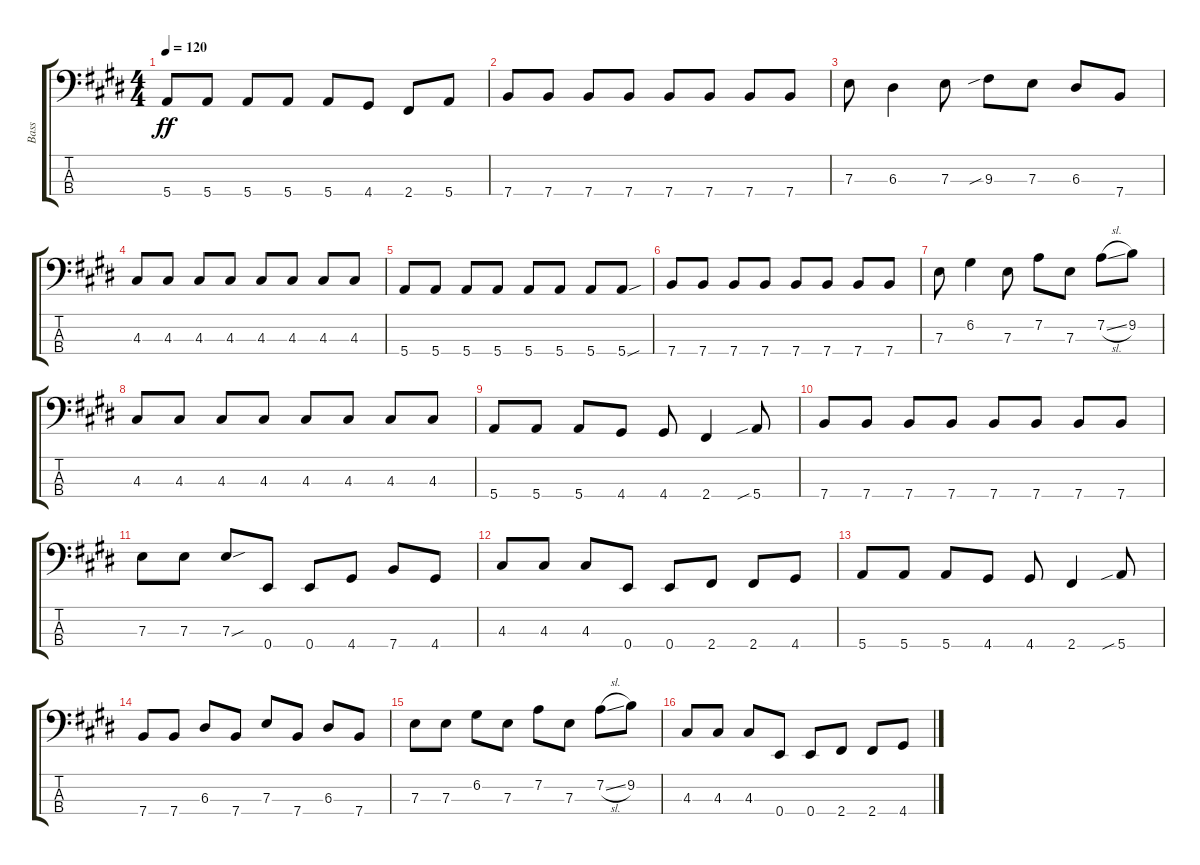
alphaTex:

\track ("Bass" "Bass") {instrument electricbasspick}
\staff {score tabs}
\tuning (G2 D2 A1 E1) {hide}
\ts (4 4)
\tempo 120
\clef f4
\ks e
5.4.8{dy ff} 5.4.8 5.4.8 5.4.8 5.4.8 4.4.8 2.4.8 5.4.8 |
7.4.8 7.4.8 7.4.8 7.4.8 7.4.8 7.4.8 7.4.8 7.4.8 |
7.3.8 6.3.4 7.3.8 9.3{sib}.8 7.3.8 6.3.8 7.4.8 |
4.3.8 4.3.8 4.3.8 4.3.8 4.3.8 4.3.8 4.3.8 4.3.8 |
5.4.8 5.4.8 5.4.8 5.4.8 5.4.8 5.4.8 5.4.8 5.4{sou}.8 |
7.4.8 7.4.8 7.4.8 7.4.8 7.4.8 7.4.8 7.4.8 7.4.8 |
7.3.8 6.2.4 7.3.8 7.2.8 7.3.8 7.2{sl}.8 9.2.8 |
4.3.8 4.3.8 4.3.8 4.3.8 4.3.8 4.3.8 4.3.8 4.3.8 |
5.4.8 5.4.8 5.4.8 4.4.8 4.4.8 2.4.4 5.4{sib}.8 |
7.4.8 7.4.8 7.4.8 7.4.8 7.4.8 7.4.8 7.4.8 7.4.8 |
7.3.8 7.3.8 7.3{sou}.8 0.4.8 0.4.8 4.4.8 7.4.8 4.4.8 |
4.3.8 4.3.8 4.3.8 0.4.8 0.4.8 2.4.8 2.4.8 4.4.8 |
5.4.8 5.4.8 5.4.8 4.4.8 4.4.8 2.4.4 5.4{sib}.8 |
7.4.8 7.4.8 6.3.8 7.4.8 7.3.8 7.4.8 6.3.8 7.4.8 |
7.3.8 7.3.8 6.2.8 7.3.8 7.2.8 7.3.8 7.2{sl}.8 9.2.8 |
4.3.8 4.3.8 4.3.8 0.4.8 0.4.8 2.4.8 2.4.8 4.4.8
